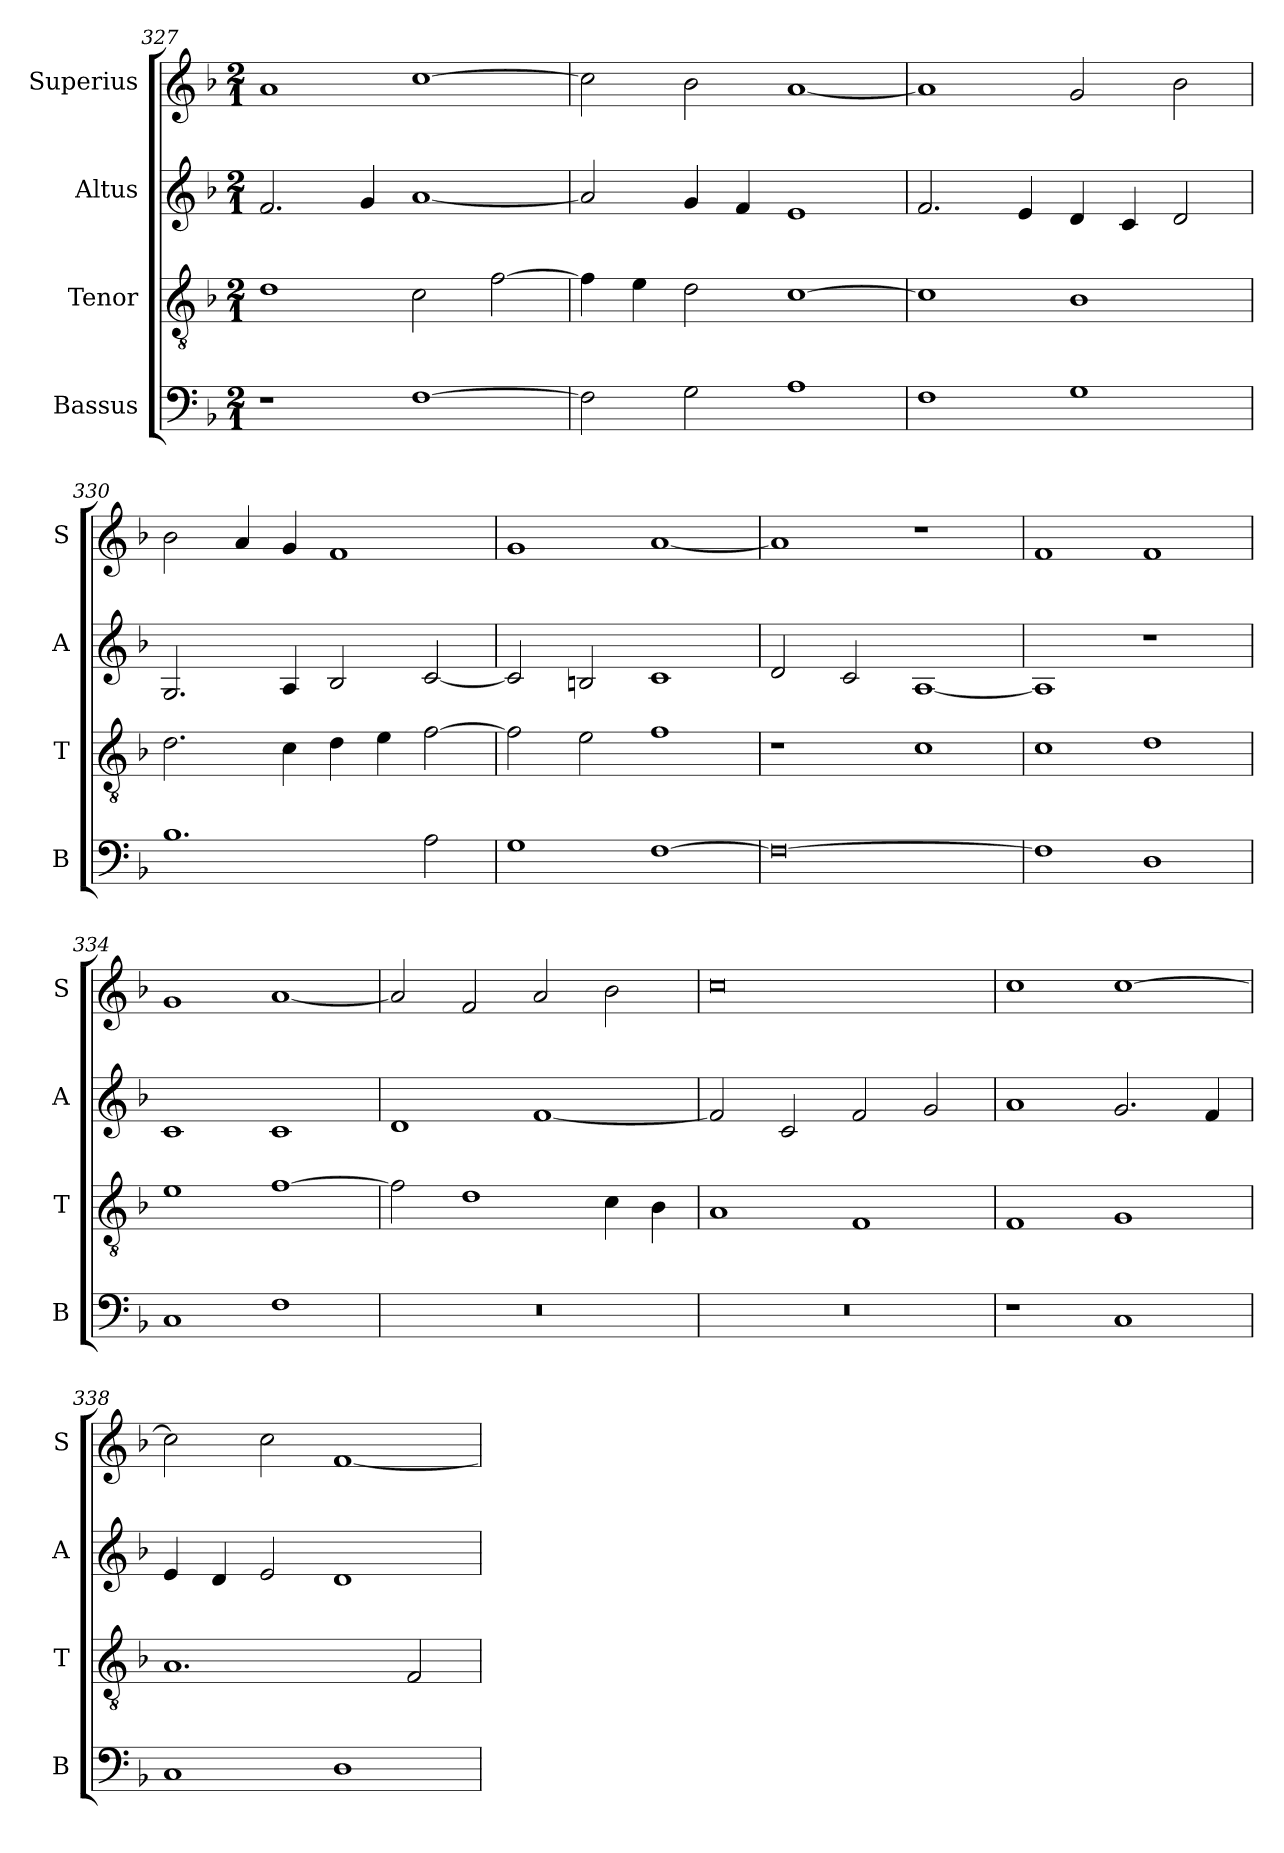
**kern	**kern	**kern	**kern
*part4	*part3	*part2	*part1
*staff4	*staff3	*staff2	*staff1
*I"Bassus	*I"Tenor	*I"Altus	*I"Superius
*I'B	*I'T	*I'A	*I'S
*clefF4	*clefGv2	*clefG2	*clefG2
*k[b-]	*k[b-]	*k[b-]	*k[b-]
*F:	*F:	*F:	*F:
*M2/1	*M2/1	*M2/1	*M2/1
=327	=327	=327	=327
1r	1d	2.f	1a
.	.	4g	.
[1F	2c	[1a	[1cc
.	[2f	.	.
=328	=328	=328	=328
2F]	4f]	2a]	2cc]
.	4e	.	.
2G	2d	4g	2b-
.	.	4f	.
1A	[1c	1e	[1a
=329	=329	=329	=329
1F	1c]	2.f	1a]
.	.	4e	.
1G	1B-	4d	2g
.	.	4c	.
.	.	2d	2b-
=330	=330	=330	=330
1.B-	2.d	2.G	2b-
.	.	.	4a
.	4c	4A	4g
.	4d	2B-	1f
.	4e	.	.
2A	[2f	[2c	.
=331	=331	=331	=331
1G	2f]	2c]	1g
.	2e	2Bn	.
[1F	1f	1c	[1a
=332	=332	=332	=332
0F_	1r	2d	1a]
.	.	2c	.
.	1c	[1A	1r
=333	=333	=333	=333
1F]	1c	1A]	1f
1D	1d	1r	1f
=334	=334	=334	=334
1C	1e	1c	1g
1F	[1f	1c	[1a
=335	=335	=335	=335
0r	2f]	1d	2a]
.	1d	.	2f
.	.	[1f	2a
.	4c	.	2b-
.	4B-	.	.
=336	=336	=336	=336
0r	1A	2f]	0cc
.	.	2c	.
.	1F	2f	.
.	.	2g	.
=337	=337	=337	=337
1r	1F	1a	1cc
1C	1G	2.g	[1cc
.	.	4f	.
=338	=338	=338	=338
1C	1.A	4e	2cc]
.	.	4d	.
.	.	2e	2cc
1D	.	1d	[1f
.	2F	.	.
=	=	=	=
*-	*-	*-	*-
